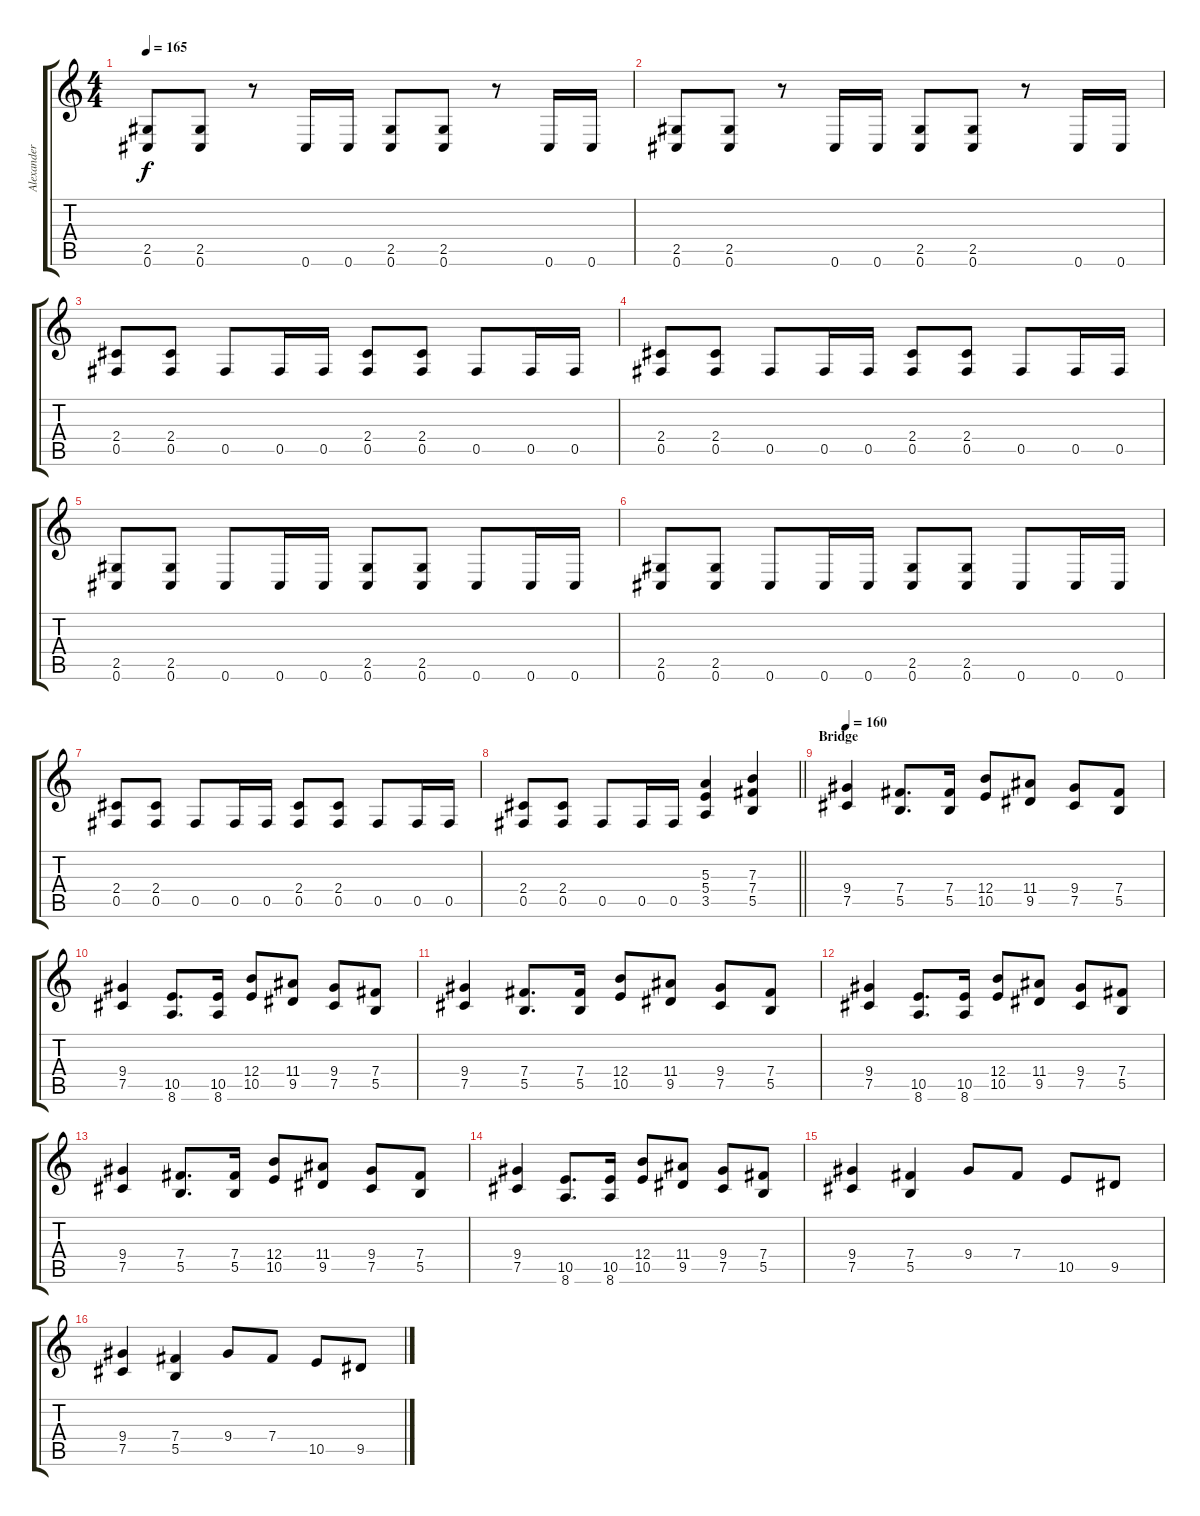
\track ("Alexander Kuoppala" "Alexander ") {instrument distortionguitar}
\staff {score tabs}
\tuning (Db4 Ab3 E3 B2 Gb2 Db2) {hide}
\ts (4 4)
\tempo 165
\clef g2
\ks c
(2.5 0.6).8{dy f} (2.5 0.6).8 r.8 0.6.16 0.6.16 (2.5 0.6).8 (2.5 0.6).8 r.8 0.6.16 0.6.16 |
(2.5 0.6).8 (2.5 0.6).8 r.8 0.6.16 0.6.16 (2.5 0.6).8 (2.5 0.6).8 r.8 0.6.16 0.6.16 |
(2.4 0.5).8 (2.4 0.5).8 0.5.8 0.5.16 0.5.16 (2.4 0.5).8 (2.4 0.5).8 0.5.8 0.5.16 0.5.16 |
(2.4 0.5).8 (2.4 0.5).8 0.5.8 0.5.16 0.5.16 (2.4 0.5).8 (2.4 0.5).8 0.5.8 0.5.16 0.5.16 |
(2.5 0.6).8 (2.5 0.6).8 0.6.8 0.6.16 0.6.16 (2.5 0.6).8 (2.5 0.6).8 0.6.8 0.6.16 0.6.16 |
(2.5 0.6).8 (2.5 0.6).8 0.6.8 0.6.16 0.6.16 (2.5 0.6).8 (2.5 0.6).8 0.6.8 0.6.16 0.6.16 |
(2.4 0.5).8 (2.4 0.5).8 0.5.8 0.5.16 0.5.16 (2.4 0.5).8 (2.4 0.5).8 0.5.8 0.5.16 0.5.16 |
\barLineRight lightlight
(2.4 0.5).8 (2.4 0.5).8 0.5.8 0.5.16 0.5.16 (5.3 5.4 3.5).4 (7.3 7.4 5.5).4 |
\section ("" "Bridge")
\tempo 160
(9.4 7.5).4 (7.4 5.5).8{d} (7.4 5.5).16 (12.4 10.5).8 (11.4 9.5).8 (9.4 7.5).8 (7.4 5.5).8 |
(9.4 7.5).4 (10.5 8.6).8{d} (10.5 8.6).16 (12.4 10.5).8 (11.4 9.5).8 (9.4 7.5).8 (7.4 5.5).8 |
(9.4 7.5).4 (7.4 5.5).8{d} (7.4 5.5).16 (12.4 10.5).8 (11.4 9.5).8 (9.4 7.5).8 (7.4 5.5).8 |
(9.4 7.5).4 (10.5 8.6).8{d} (10.5 8.6).16 (12.4 10.5).8 (11.4 9.5).8 (9.4 7.5).8 (7.4 5.5).8 |
(9.4 7.5).4 (7.4 5.5).8{d} (7.4 5.5).16 (12.4 10.5).8 (11.4 9.5).8 (9.4 7.5).8 (7.4 5.5).8 |
(9.4 7.5).4 (10.5 8.6).8{d} (10.5 8.6).16 (12.4 10.5).8 (11.4 9.5).8 (9.4 7.5).8 (7.4 5.5).8 |
(9.4 7.5).4 (7.4 5.5).4 9.4.8 7.4.8 10.5.8 9.5.8 |
(9.4 7.5).4 (7.4 5.5).4 9.4.8 7.4.8 10.5.8 9.5.8
